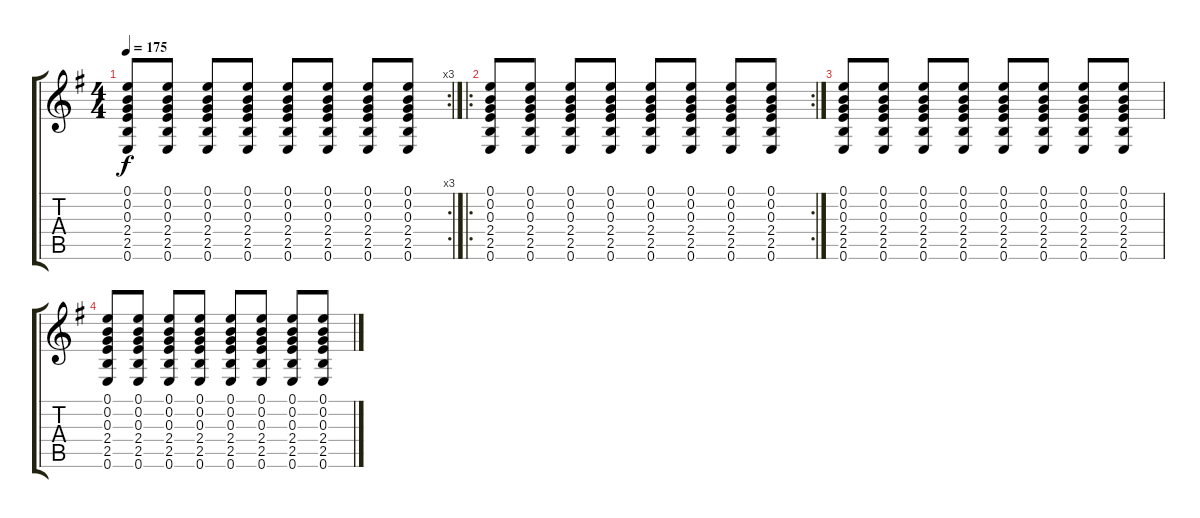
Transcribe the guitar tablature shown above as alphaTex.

\track "" {instrument electricguitarmuted}
\staff {score tabs}
\tuning (E4 B3 G3 D3 A2 E2) {hide}
\rc 3
\ts (4 4)
\tempo 175
\clef g2
\ks g
(0.1 0.2 0.3 2.4 2.5 0.6).8{dy f} (0.1 0.2 0.3 2.4 2.5 0.6).8 (0.1 0.2 0.3 2.4 2.5 0.6).8 (0.1 0.2 0.3 2.4 2.5 0.6).8 (0.1 0.2 0.3 2.4 2.5 0.6).8 (0.1 0.2 0.3 2.4 2.5 0.6).8 (0.1 0.2 0.3 2.4 2.5 0.6).8 (0.1 0.2 0.3 2.4 2.5 0.6).8 |
\ro
\rc 2
(0.1 0.2 0.3 2.4 2.5 0.6).8 (0.1 0.2 0.3 2.4 2.5 0.6).8 (0.1 0.2 0.3 2.4 2.5 0.6).8 (0.1 0.2 0.3 2.4 2.5 0.6).8 (0.1 0.2 0.3 2.4 2.5 0.6).8 (0.1 0.2 0.3 2.4 2.5 0.6).8 (0.1 0.2 0.3 2.4 2.5 0.6).8 (0.1 0.2 0.3 2.4 2.5 0.6).8 |
(0.1 0.2 0.3 2.4 2.5 0.6).8 (0.1 0.2 0.3 2.4 2.5 0.6).8 (0.1 0.2 0.3 2.4 2.5 0.6).8 (0.1 0.2 0.3 2.4 2.5 0.6).8 (0.1 0.2 0.3 2.4 2.5 0.6).8 (0.1 0.2 0.3 2.4 2.5 0.6).8 (0.1 0.2 0.3 2.4 2.5 0.6).8 (0.1 0.2 0.3 2.4 2.5 0.6).8 |
(0.1 0.2 0.3 2.4 2.5 0.6).8 (0.1 0.2 0.3 2.4 2.5 0.6).8 (0.1 0.2 0.3 2.4 2.5 0.6).8 (0.1 0.2 0.3 2.4 2.5 0.6).8 (0.1 0.2 0.3 2.4 2.5 0.6).8 (0.1 0.2 0.3 2.4 2.5 0.6).8 (0.1 0.2 0.3 2.4 2.5 0.6).8 (0.1 0.2 0.3 2.4 2.5 0.6).8
